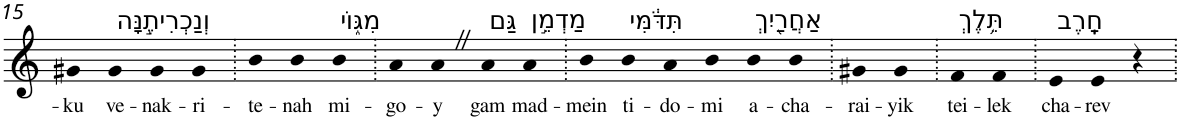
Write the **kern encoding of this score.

**kern	**text
*part1	*part1
*staff1	*staff1
*I"Piano	*
*I'Pno	*
!!LO:PB:g=z
*clefG2	*
*k[]	*
=15	=15
!	!LO:LY:b
4g#X	-ku
!LO:TX:a:t=וְנַכְרִיתֶ֣נָּה	!
!	!LO:LY:b
4g#	ve-
!	!LO:LY:b
4g#	-nak-
!	!LO:LY:b
4g#	-ri-
=16.	=16.
!	!LO:LY:b
4b	-te-
!	!LO:LY:b
4b	-nah
!LO:TX:a:t=מִגּ֑וֹי	!
!	!LO:LY:b
4b	mi-
=17.	=17.
!	!LO:LY:b
4a	-go-
!	!LO:LY:b
4aZ	-y
!LO:TX:a:t=גַּם	!
!	!LO:LY:b
4a	gam
!LO:TX:a:t=מַדְמֵ֣ן	!
!	!LO:LY:b
4a	mad-
=18.	=18.
!	!LO:LY:b
4b	-mein
!LO:TX:a:t=תִּדֹּ֔מִּי	!
!	!LO:LY:b
4b	ti-
!	!LO:LY:b
4a	-do-
!	!LO:LY:b
4b	-mi
!LO:TX:a:t=אַחֲרַ֖יִךְ	!
!	!LO:LY:b
4b	a-
!	!LO:LY:b
4b	-cha-
=19.	=19.
!	!LO:LY:b
4g#X	-rai-
!	!LO:LY:b
4g#	-yik
=20.	=20.
!LO:TX:a:t=תֵּ֥לֶךְ	!
!	!LO:LY:b
4f	tei-
!	!LO:LY:b
4f	-lek
=21.	=21.
!LO:TX:a:t=חָֽרֶב	!
!	!LO:LY:b
4e	cha-
!	!LO:LY:b
4e	-rev
4r	.
=.	=.
*-	*-
